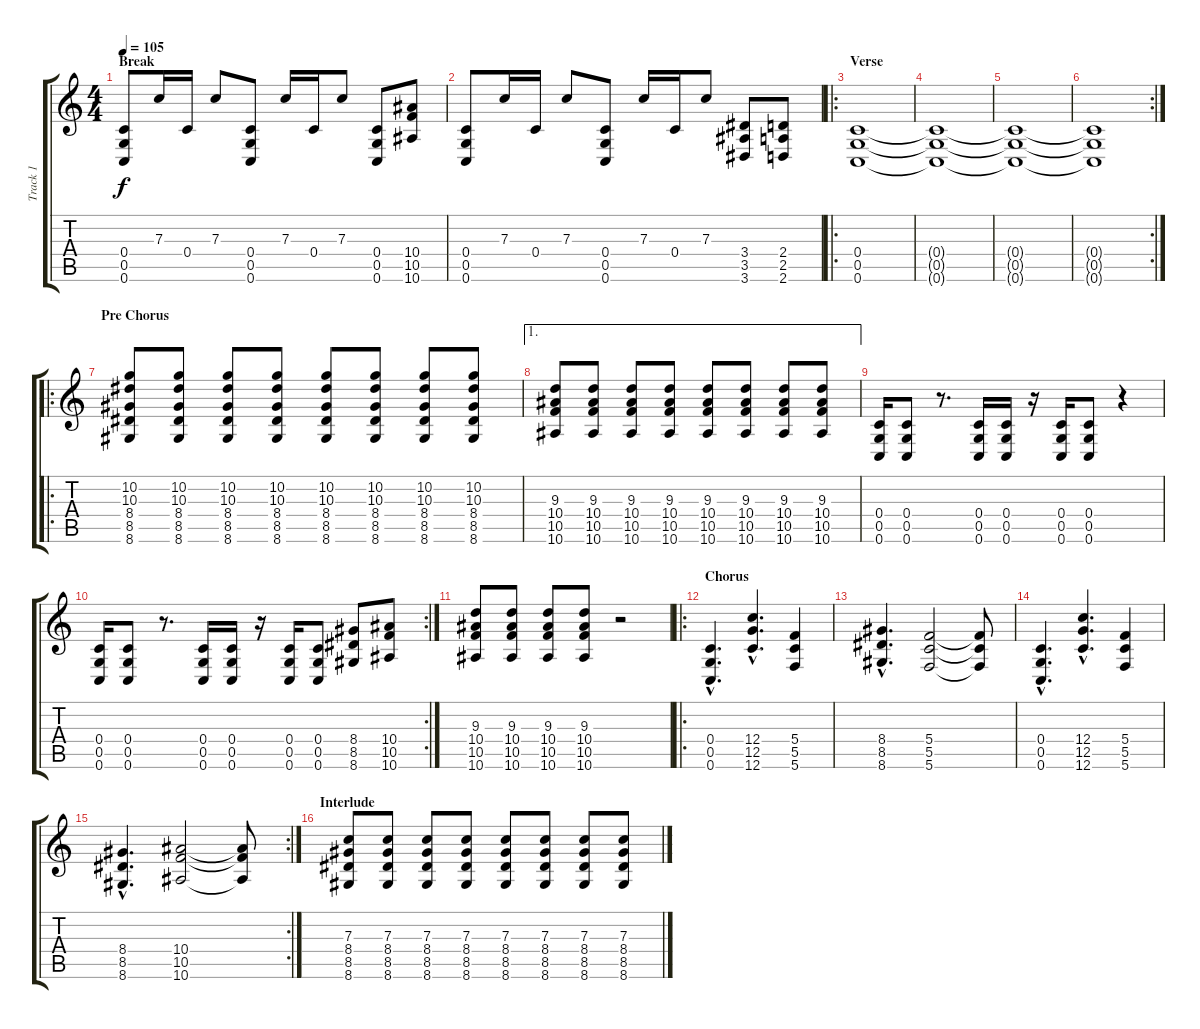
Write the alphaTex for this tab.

\track ("Track 1" "Track 1") {instrument distortionguitar}
\staff {score tabs}
\tuning (D4 A3 F3 C3 G2 C2) {hide}
\ts (4 4)
\section ("" "Break")
\tempo 105
\clef g2
\ks c
(0.4 0.5 0.6).8{dy f} 7.3.16 0.4.16 7.3.8 (0.4 0.5 0.6).8 7.3.16 0.4.16 7.3.8 (0.4 0.5 0.6).8 (10.4 10.5 10.6).8 |
(0.4 0.5 0.6).8 7.3.16 0.4.16 7.3.8 (0.4 0.5 0.6).8 7.3.16 0.4.16 7.3.8 (3.4 3.5 3.6).8 (2.4 2.5 2.6).8 |
\ro
\section ("" "Verse")
(0.4 0.5 0.6).1 |
(0.4{t} 0.5{t} 0.6{t}).1 |
(0.4{t} 0.5{t} 0.6{t}).1 |
\rc 2
(0.4{t} 0.5{t} 0.6{t}).1 |
\ro
\section ("" "Pre Chorus")
(10.2 10.3 8.4 8.5 8.6).8 (10.2 10.3 8.4 8.5 8.6).8 (10.2 10.3 8.4 8.5 8.6).8 (10.2 10.3 8.4 8.5 8.6).8 (10.2 10.3 8.4 8.5 8.6).8 (10.2 10.3 8.4 8.5 8.6).8 (10.2 10.3 8.4 8.5 8.6).8 (10.2 10.3 8.4 8.5 8.6).8 |
\ae 1
(9.3 10.4 10.5 10.6).8 (9.3 10.4 10.5 10.6).8 (9.3 10.4 10.5 10.6).8 (9.3 10.4 10.5 10.6).8 (9.3 10.4 10.5 10.6).8 (9.3 10.4 10.5 10.6).8 (9.3 10.4 10.5 10.6).8 (9.3 10.4 10.5 10.6).8 |
(0.4 0.5 0.6).16 (0.4 0.5 0.6).8 r.8{d} (0.4 0.5 0.6).16 (0.4 0.5 0.6).16 r.16 (0.4 0.5 0.6).16 (0.4 0.5 0.6).8 r.4 |
\rc 2
(0.4 0.5 0.6).16 (0.4 0.5 0.6).8 r.8{d} (0.4 0.5 0.6).16 (0.4 0.5 0.6).16 r.16 (0.4 0.5 0.6).16 (0.4 0.5 0.6).8 (8.4 8.5 8.6).8 (10.4 10.5 10.6).8 |
(9.3 10.4 10.5 10.6).8 (9.3 10.4 10.5 10.6).8 (9.3 10.4 10.5 10.6).8 (9.3 10.4 10.5 10.6).8 r.2 |
\ro
\section ("" "Chorus")
(0.4{hac} 0.5{hac} 0.6{hac}).4{d} (12.4{hac} 12.5{hac} 12.6{hac}).4{d} (5.4 5.5 5.6).4 |
(8.4{hac} 8.5{hac} 8.6{hac}).4{d} (5.4 5.5 5.6).2 (5.4{t} 5.5{t} 5.6{t}).8 |
(0.4{hac} 0.5{hac} 0.6{hac}).4{d} (12.4{hac} 12.5{hac} 12.6{hac}).4{d} (5.4 5.5 5.6).4 |
\rc 2
(8.4{hac} 8.5{hac} 8.6{hac}).4{d} (10.4 10.5 10.6).2 (10.4{t} 10.5{t} 10.6{t}).8 |
\section ("" "Interlude")
(7.3 8.4 8.5 8.6).8 (7.3 8.4 8.5 8.6).8 (7.3 8.4 8.5 8.6).8 (7.3 8.4 8.5 8.6).8 (7.3 8.4 8.5 8.6).8 (7.3 8.4 8.5 8.6).8 (7.3 8.4 8.5 8.6).8 (7.3 8.4 8.5 8.6).8
